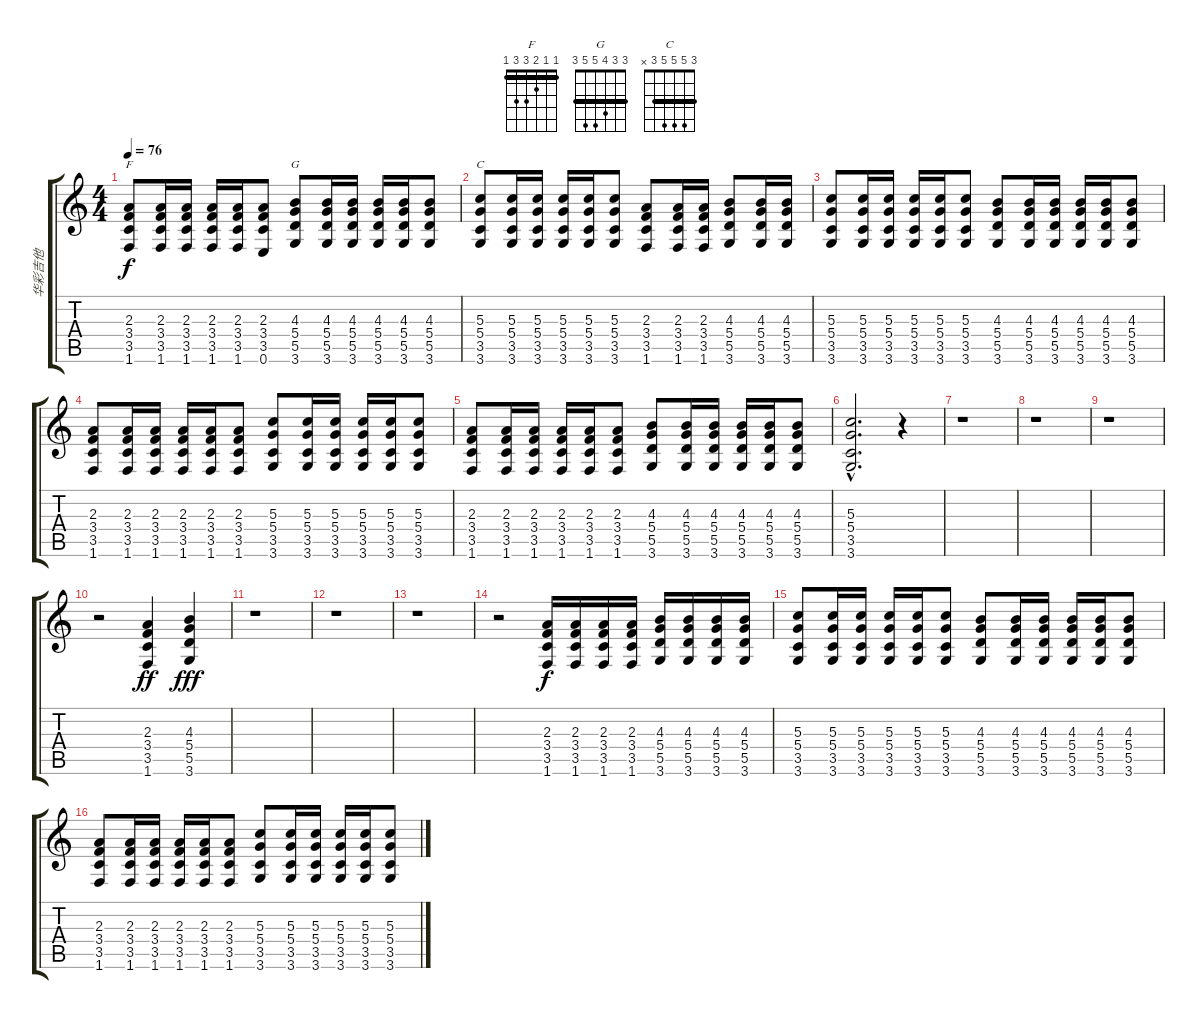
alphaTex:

\track ("华彩吉他" "华彩吉他") {instrument overdrivenguitar}
\staff {score tabs}
\tuning (E4 B3 G3 D3 A2 E2) {hide}
\chord ("F" 1 1 2 3 3 1) {barre 1}
\chord ("G" 3 3 4 5 5 3) {barre 3}
\chord ("C" 3 5 5 5 3 x) {barre 3}
\ts (4 4)
\tempo 76
\clef g2
\ks c
(2.3 3.4 3.5 1.6).8{ch "F" dy f} (2.3 3.4 3.5 1.6).16 (2.3 3.4 3.5 1.6).16 (2.3 3.4 3.5 1.6).16 (2.3 3.4 3.5 1.6).16 (2.3 3.4 3.5 0.6).8 (4.3 5.4 5.5 3.6).8{ch "G"} (4.3 5.4 5.5 3.6).16 (4.3 5.4 5.5 3.6).16 (4.3 5.4 5.5 3.6).16 (4.3 5.4 5.5 3.6).16 (4.3 5.4 5.5 3.6).8 |
(5.3 5.4 3.5 3.6).8{ch "C"} (5.3 5.4 3.5 3.6).16 (5.3 5.4 3.5 3.6).16 (5.3 5.4 3.5 3.6).16 (5.3 5.4 3.5 3.6).16 (5.3 5.4 3.5 3.6).8 (2.3 3.4 3.5 1.6).8 (2.3 3.4 3.5 1.6).16 (2.3 3.4 3.5 1.6).16 (4.3 5.4 5.5 3.6).8 (4.3 5.4 5.5 3.6).16 (4.3 5.4 5.5 3.6).16 |
(5.3 5.4 3.5 3.6).8 (5.3 5.4 3.5 3.6).16 (5.3 5.4 3.5 3.6).16 (5.3 5.4 3.5 3.6).16 (5.3 5.4 3.5 3.6).16 (5.3 5.4 3.5 3.6).8 (4.3 5.4 5.5 3.6).8 (4.3 5.4 5.5 3.6).16 (4.3 5.4 5.5 3.6).16 (4.3 5.4 5.5 3.6).16 (4.3 5.4 5.5 3.6).16 (4.3 5.4 5.5 3.6).8 |
(2.3 3.4 3.5 1.6).8 (2.3 3.4 3.5 1.6).16 (2.3 3.4 3.5 1.6).16 (2.3 3.4 3.5 1.6).16 (2.3 3.4 3.5 1.6).16 (2.3 3.4 3.5 1.6).8 (5.3 5.4 3.5 3.6).8 (5.3 5.4 3.5 3.6).16 (5.3 5.4 3.5 3.6).16 (5.3 5.4 3.5 3.6).16 (5.3 5.4 3.5 3.6).16 (5.3 5.4 3.5 3.6).8 |
(2.3 3.4 3.5 1.6).8 (2.3 3.4 3.5 1.6).16 (2.3 3.4 3.5 1.6).16 (2.3 3.4 3.5 1.6).16 (2.3 3.4 3.5 1.6).16 (2.3 3.4 3.5 1.6).8 (4.3 5.4 5.5 3.6).8 (4.3 5.4 5.5 3.6).16 (4.3 5.4 5.5 3.6).16 (4.3 5.4 5.5 3.6).16 (4.3 5.4 5.5 3.6).16 (4.3 5.4 5.5 3.6).8 |
(5.3{hac} 5.4{hac} 3.5{hac} 3.6{hac}).2{d} r.4 |
r.1 |
r.1 |
r.1 |
r.2 (2.3 3.4 3.5 1.6).4{dy ff} (4.3 5.4 5.5 3.6).4{dy fff} |
r.1 |
r.1 |
r.1 |
r.2 (2.3 3.4 3.5 1.6).16{dy f} (2.3 3.4 3.5 1.6).16 (2.3 3.4 3.5 1.6).16 (2.3 3.4 3.5 1.6).16 (4.3 5.4 5.5 3.6).16 (4.3 5.4 5.5 3.6).16 (4.3 5.4 5.5 3.6).16 (4.3 5.4 5.5 3.6).16 |
(5.3 5.4 3.5 3.6).8 (5.3 5.4 3.5 3.6).16 (5.3 5.4 3.5 3.6).16 (5.3 5.4 3.5 3.6).16 (5.3 5.4 3.5 3.6).16 (5.3 5.4 3.5 3.6).8 (4.3 5.4 5.5 3.6).8 (4.3 5.4 5.5 3.6).16 (4.3 5.4 5.5 3.6).16 (4.3 5.4 5.5 3.6).16 (4.3 5.4 5.5 3.6).16 (4.3 5.4 5.5 3.6).8 |
(2.3 3.4 3.5 1.6).8 (2.3 3.4 3.5 1.6).16 (2.3 3.4 3.5 1.6).16 (2.3 3.4 3.5 1.6).16 (2.3 3.4 3.5 1.6).16 (2.3 3.4 3.5 1.6).8 (5.3 5.4 3.5 3.6).8 (5.3 5.4 3.5 3.6).16 (5.3 5.4 3.5 3.6).16 (5.3 5.4 3.5 3.6).16 (5.3 5.4 3.5 3.6).16 (5.3 5.4 3.5 3.6).8
